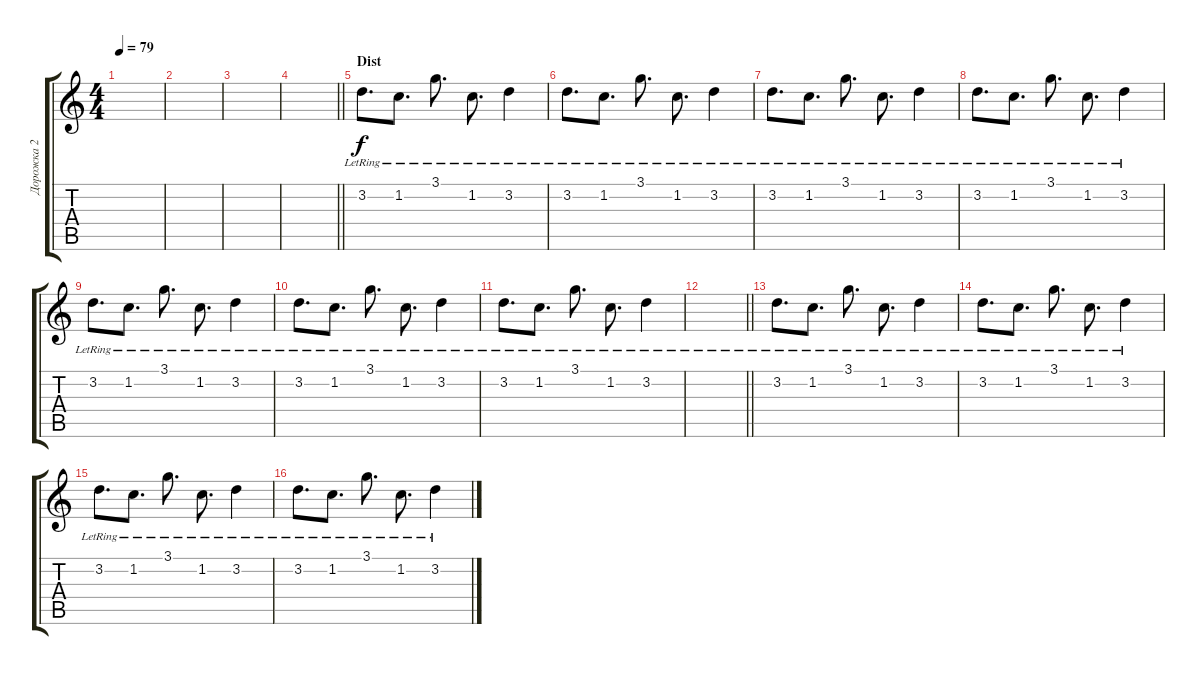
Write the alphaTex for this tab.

\track ("Дорожка 2" "Дорожка 2") {instrument electricguitarclean}
\staff {score tabs}
\tuning (E4 B3 G3 D3 A2 E2) {hide}
\ts (4 4)
\tempo 79
\clef g2
\ks c
|
|
|
\barLineRight lightlight
|
\section ("" "Dist")
3.2{lr}.8{d} 1.2{lr}.8{d} 3.1{lr}.8{d} 1.2{lr}.8{d} 3.2{lr}.4 |
3.2{lr}.8{d} 1.2{lr}.8{d} 3.1{lr}.8{d} 1.2{lr}.8{d} 3.2{lr}.4 |
3.2{lr}.8{d} 1.2{lr}.8{d} 3.1{lr}.8{d} 1.2{lr}.8{d} 3.2{lr}.4 |
3.2{lr}.8{d} 1.2{lr}.8{d} 3.1{lr}.8{d} 1.2{lr}.8{d} 3.2{lr}.4 |
3.2{lr}.8{d} 1.2{lr}.8{d} 3.1{lr}.8{d} 1.2{lr}.8{d} 3.2{lr}.4 |
3.2{lr}.8{d} 1.2{lr}.8{d} 3.1{lr}.8{d} 1.2{lr}.8{d} 3.2{lr}.4 |
3.2{lr}.8{d} 1.2{lr}.8{d} 3.1{lr}.8{d} 1.2{lr}.8{d} 3.2{lr}.4 |
\barLineRight lightlight
|
3.2{lr}.8{d} 1.2{lr}.8{d} 3.1{lr}.8{d} 1.2{lr}.8{d} 3.2{lr}.4 |
3.2{lr}.8{d} 1.2{lr}.8{d} 3.1{lr}.8{d} 1.2{lr}.8{d} 3.2{lr}.4 |
3.2{lr}.8{d} 1.2{lr}.8{d} 3.1{lr}.8{d} 1.2{lr}.8{d} 3.2{lr}.4 |
3.2{lr}.8{d} 1.2{lr}.8{d} 3.1{lr}.8{d} 1.2{lr}.8{d} 3.2{lr}.4
